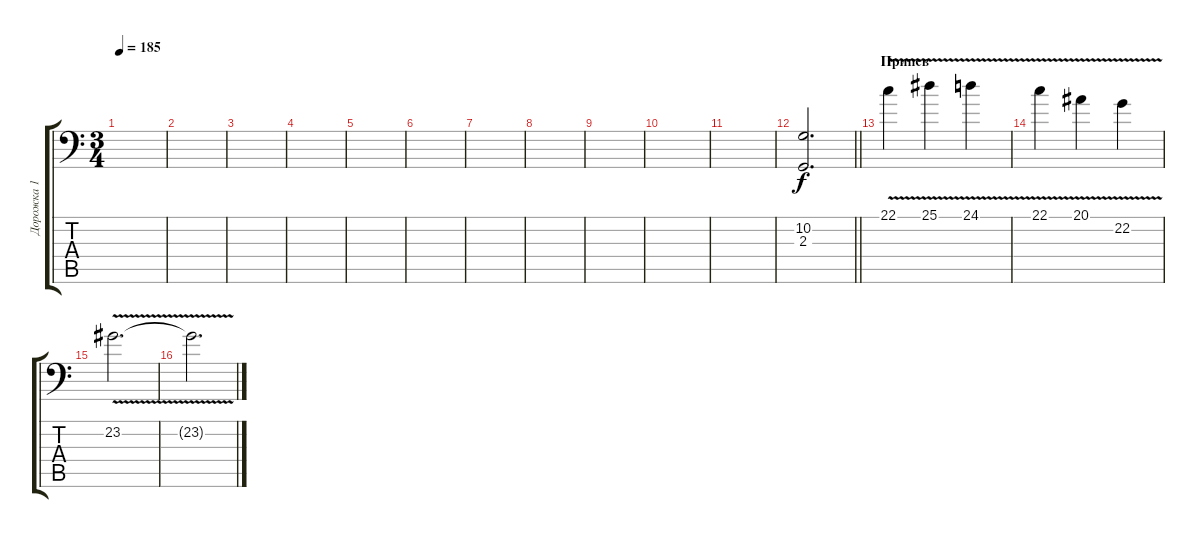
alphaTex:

\track ("Дорожка 1" "Дорожка 1") {instrument pad4choir}
\staff {score tabs}
\tuning (D3 A2 F2 C2 G1 C1) {hide}
\ts (3 4)
\tempo 185
\clef f4
\ks c
|
|
|
|
|
|
|
|
|
|
|
\barLineRight lightlight
(10.2 2.3).2{d volume 12 instrument stringensemble1} |
\section ("" "Припев")
22.1{v}.4{volume 8 instrument pad4choir} 25.1{v}.4 24.1{v}.4 |
22.1{v}.4 20.1{v}.4 22.2{v}.4 |
23.2{v}.2{d} |
23.2{t}.2{d}
